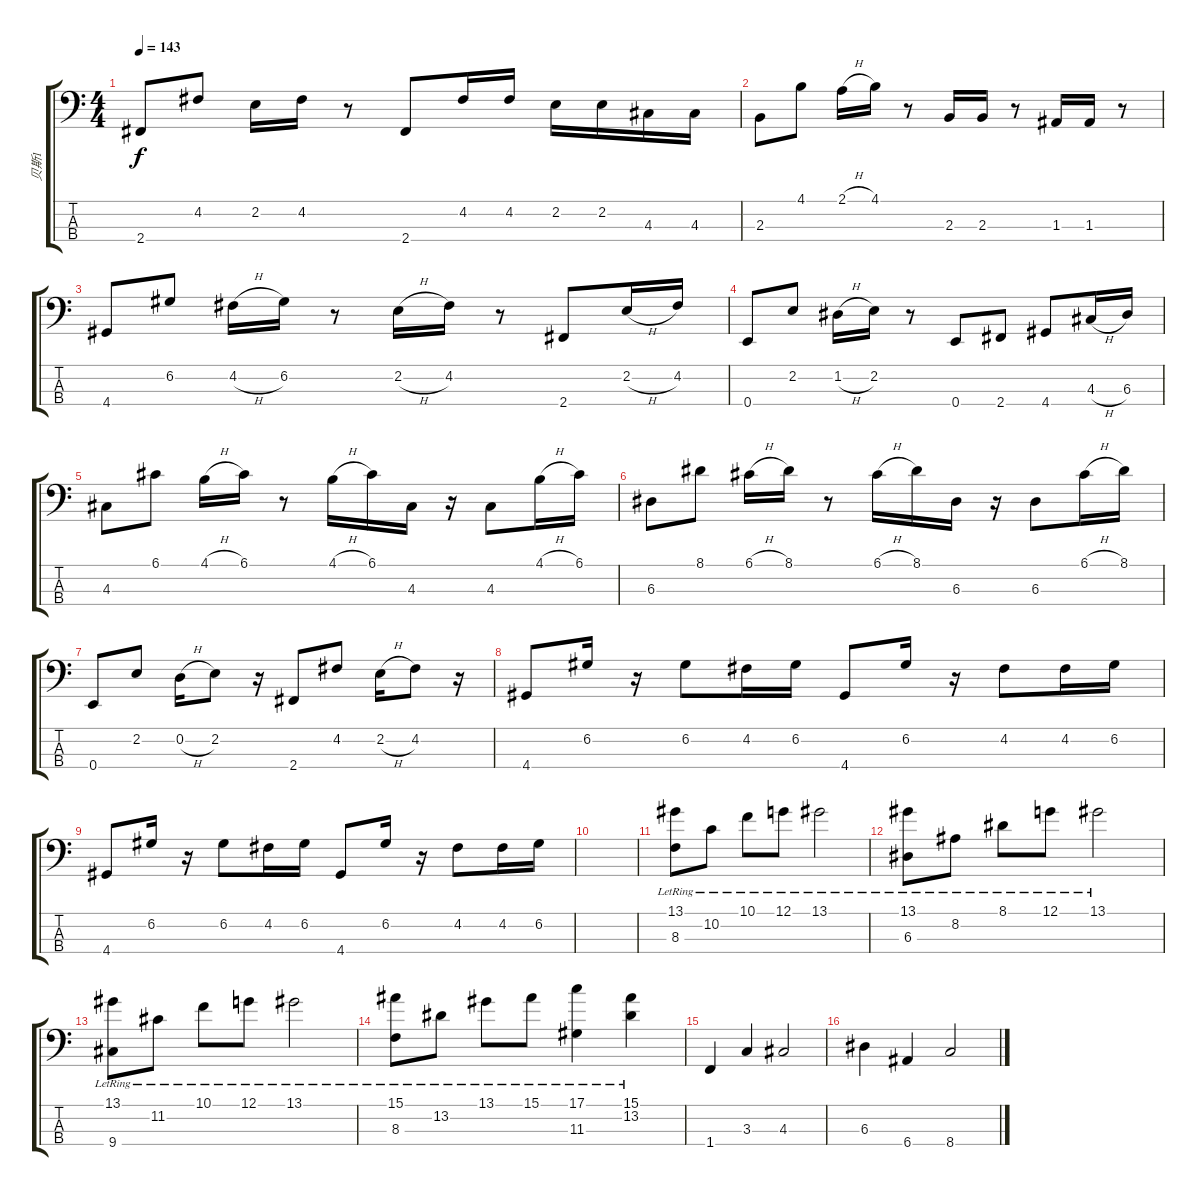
\track ("贝斯1" "贝斯1") {instrument electricbassfinger}
\staff {score tabs}
\tuning (G2 D2 A1 E1) {hide}
\ts (4 4)
\tempo 143
\clef f4
\ks c
2.4.8{dy f} 4.2.8 2.2.16 4.2.16 r.8 2.4.8 4.2.16 4.2.16 2.2.16 2.2.16 4.3.16 4.3.16 |
2.3.8 4.1.8 2.1{h}.16 4.1.16 r.8 2.3.16 2.3.16 r.8 1.3.16 1.3.16 r.8 |
4.4.8 6.2.8 4.2{h}.16 6.2.16 r.8 2.2{h}.16 4.2.16 r.8 2.4.8 2.2{h}.16 4.2.16 |
0.4.8 2.2.8 1.2{h}.16 2.2.16 r.8 0.4.8 2.4.8 4.4.8 4.3{h}.16 6.3.16 |
4.3.8 6.1.8 4.1{h}.16 6.1.16 r.8 4.1{h}.16 6.1.16 4.3.16 r.16 4.3.8 4.1{h}.16 6.1.16 |
6.3.8 8.1.8 6.1{h}.16 8.1.16 r.8 6.1{h}.16 8.1.16 6.3.16 r.16 6.3.8 6.1{h}.16 8.1.16 |
0.4.8 2.2.8 0.2{h}.16 2.2.8 r.16 2.4.8 4.2.8 2.2{h}.16 4.2.8 r.16 |
4.4.8 6.2.16 r.16 6.2.8 4.2.16 6.2.16 4.4.8 6.2.16 r.16 4.2.8 4.2.16 6.2.16 |
4.4.8 6.2.16 r.16 6.2.8 4.2.16 6.2.16 4.4.8 6.2.16 r.16 4.2.8 4.2.16 6.2.16 |
|
(13.1{lr} 8.3{lr}).8 10.2{lr}.8 10.1{lr}.8 12.1{lr}.8 13.1{lr}.2 |
(13.1{lr} 6.3{lr}).8 8.2{lr}.8 8.1{lr}.8 12.1{lr}.8 13.1{lr}.2 |
(13.1{lr} 9.4).8 11.2{lr}.8 10.1{lr}.8 12.1{lr}.8 13.1{lr}.2 |
(15.1{lr} 8.3{lr}).8 13.2{lr}.8 13.1{lr}.8 15.1{lr}.8 (17.1{lr} 11.3{lr}).4 (15.1{lr} 13.2{lr}).4 |
1.4.4 3.3.4 4.3.2 |
6.3.4 6.4.4 8.4.2
